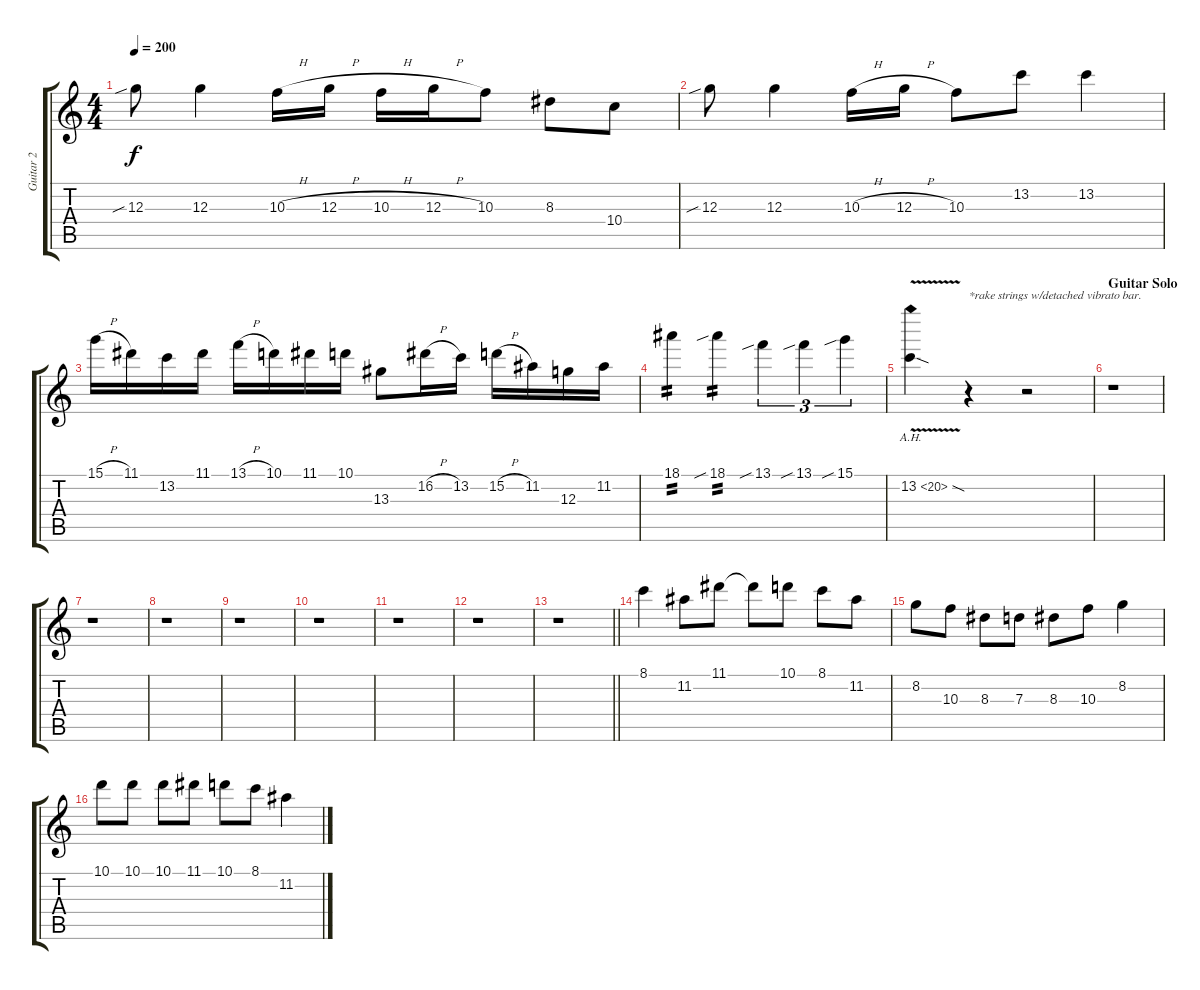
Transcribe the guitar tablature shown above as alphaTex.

\track ("Guitar 2" "Guitar 2") {instrument distortionguitar}
\staff {score tabs}
\tuning (E4 B3 G3 D3 A2 E2) {hide}
\ts (4 4)
\tempo 200
\clef g2
\ks c
12.3{sib}.8{dy f} 12.3.4 10.3{h}.16 12.3{h}.16 10.3{h}.16 12.3{h}.16 10.3.8 8.3.8 10.4.8 |
12.3{sib}.8 12.3.4 10.3{h}.16 12.3{h}.16 10.3.8 13.2.8 13.2.4 |
15.1{h}.16 11.1.16 13.2.16 11.1.16 13.1{h}.16 10.1.16 11.1.16 10.1.16 13.3.8 16.2{h}.16 13.2.16 15.2{h}.16 11.2.16 12.3.16 11.2.16 |
18.1.4{tp 2} 18.1{sib}.4{tp 2} 13.1{sib}.4{tu (3 2)} 13.1{sib}.4{tu (3 2)} 15.1{sib}.4{tu (3 2)} |
13.2{ah 7 v sod}.4 r.4{txt "*rake strings w/detached vibrato bar."} r.2 |
\section ("" "Guitar Solo")
r.1 |
r.1 |
r.1 |
r.1 |
r.1 |
r.1 |
r.1 |
\barLineRight lightlight
r.1 |
8.1.4{instrument distortionguitar} 11.2.8 11.1.8 11.1{t}.8 10.1.8 8.1.8 11.2.8 |
8.2.8 10.3.8 8.3.8 7.3.8 8.3.8 10.3.8 8.2.4 |
10.1.8 10.1.8 10.1.8 11.1.8 10.1.8 8.1.8 11.2.4
